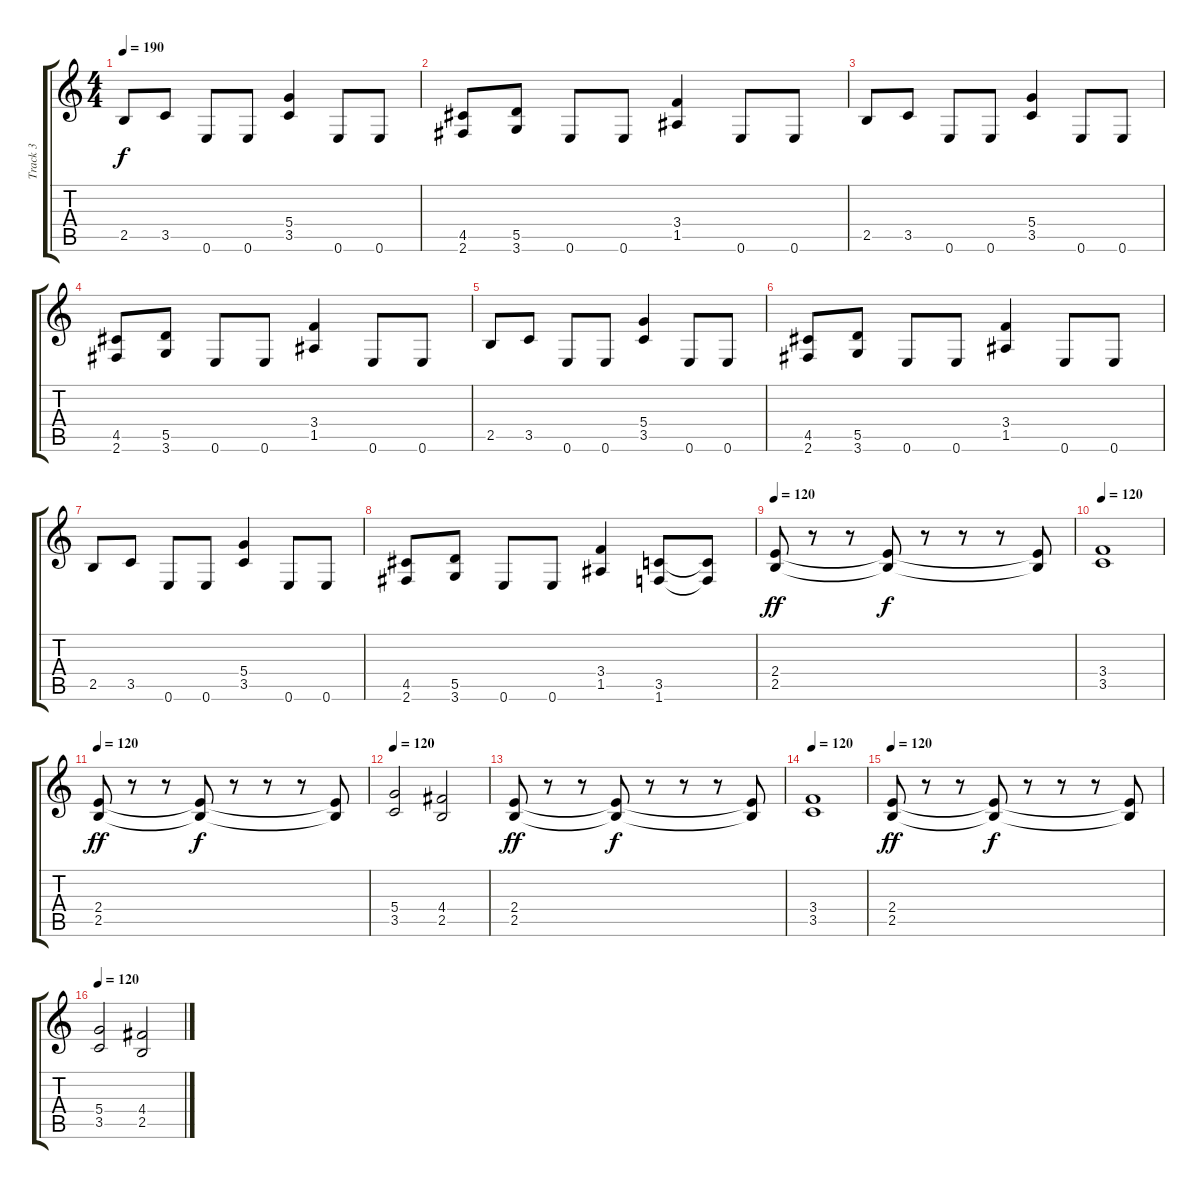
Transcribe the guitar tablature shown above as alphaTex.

\track ("Track 3" "Track 3") {instrument overdrivenguitar}
\staff {score tabs}
\tuning (E4 B3 G3 D3 A2 E2) {hide}
\ts (4 4)
\tempo 190
\clef g2
\ks c
2.5.8{dy f} 3.5.8 0.6.8 0.6.8 (5.4 3.5).4 0.6.8 0.6.8 |
(4.5 2.6).8 (5.5 3.6).8 0.6.8 0.6.8 (3.4 1.5).4 0.6.8 0.6.8 |
2.5.8 3.5.8 0.6.8 0.6.8 (5.4 3.5).4 0.6.8 0.6.8 |
(4.5 2.6).8 (5.5 3.6).8 0.6.8 0.6.8 (3.4 1.5).4 0.6.8 0.6.8 |
2.5.8 3.5.8 0.6.8 0.6.8 (5.4 3.5).4 0.6.8 0.6.8 |
(4.5 2.6).8 (5.5 3.6).8 0.6.8 0.6.8 (3.4 1.5).4 0.6.8 0.6.8 |
2.5.8 3.5.8 0.6.8 0.6.8 (5.4 3.5).4 0.6.8 0.6.8 |
(4.5 2.6).8 (5.5 3.6).8 0.6.8 0.6.8 (3.4 1.5).4 (3.5 1.6).8 (3.5{t} 1.6{t}).8 |
\tempo 120
(2.4 2.5).8{dy ff} r.8 r.8 (2.4{t} 2.5{t}).8{dy f} r.8 r.8 r.8 (2.4{t} 2.5{t}).8 |
\tempo 120
(3.4 3.5).1 |
\tempo 120
(2.4 2.5).8{dy ff} r.8 r.8 (2.4{t} 2.5{t}).8{dy f} r.8 r.8 r.8 (2.4{t} 2.5{t}).8 |
\tempo 120
(5.4 3.5).2 (4.4 2.5).2 |
(2.4 2.5).8{dy ff} r.8 r.8 (2.4{t} 2.5{t}).8{dy f} r.8 r.8 r.8 (2.4{t} 2.5{t}).8 |
\tempo 120
(3.4 3.5).1 |
\tempo 120
(2.4 2.5).8{dy ff} r.8 r.8 (2.4{t} 2.5{t}).8{dy f} r.8 r.8 r.8 (2.4{t} 2.5{t}).8 |
\tempo 120
(5.4 3.5).2 (4.4 2.5).2
